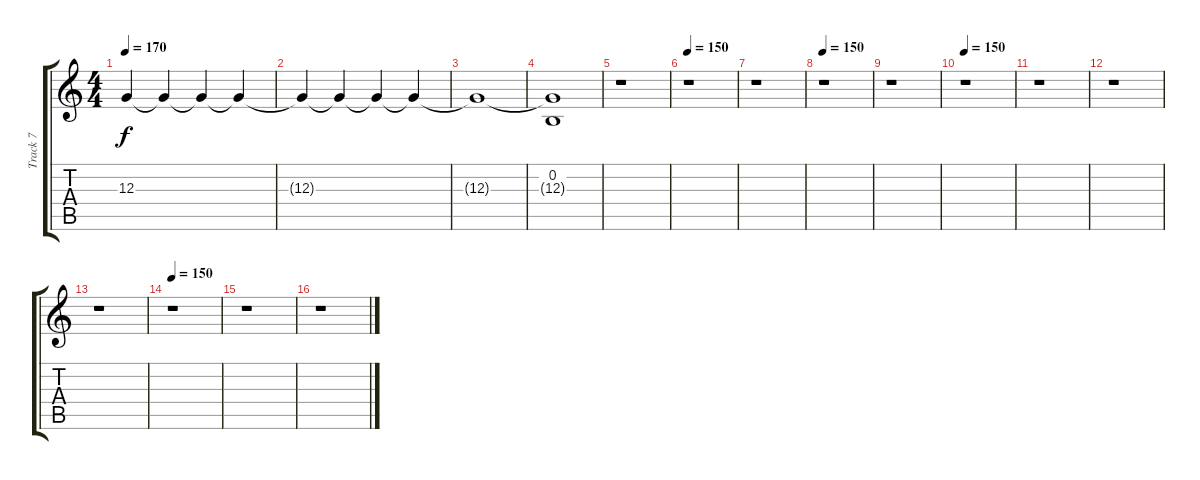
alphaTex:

\track ("Track 7" "Track 7") {instrument pad4choir}
\staff {score tabs}
\tuning (E4 B3 G3 D3 A2 E2) {hide}
\ts (4 4)
\tempo 170
\clef g2
\ks c
12.3.4{dy f} 12.3{t}.4 12.3{t}.4 12.3{t}.4 |
12.3{t}.4 12.3{t}.4 12.3{t}.4 12.3{t}.4 |
12.3{t}.1 |
(0.2 12.3{t}).1 |
r.1 |
\tempo 150
r.1 |
r.1 |
\tempo 150
r.1 |
r.1 |
\tempo 150
r.1 |
r.1 |
r.1 |
r.1 |
\tempo 150
r.1 |
r.1 |
r.1
